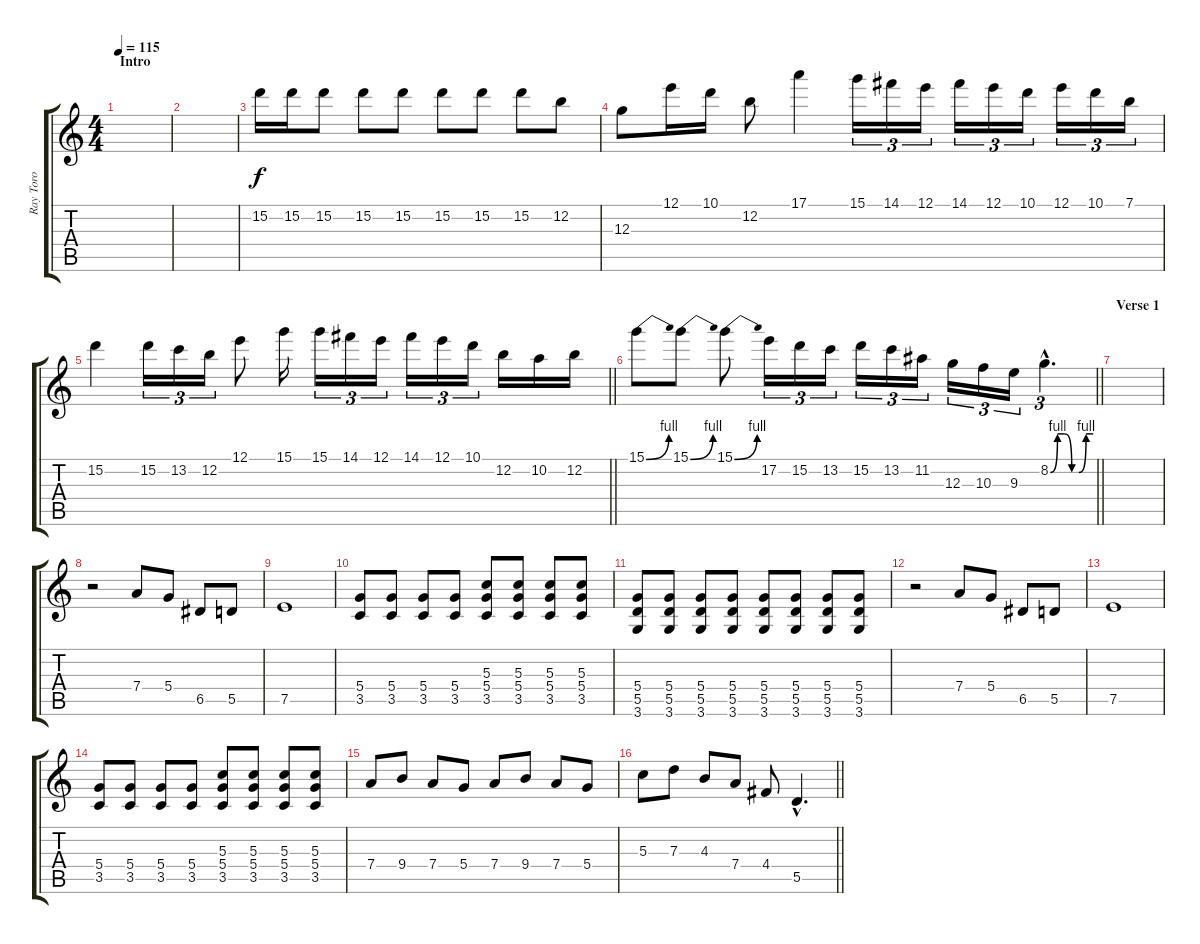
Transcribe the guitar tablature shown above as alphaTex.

\track ("Ray Toro" "Ray Toro") {instrument overdrivenguitar}
\staff {score tabs}
\tuning (E4 B3 G3 D3 A2 E2) {hide}
\ts (4 4)
\section ("" "Intro")
\tempo 115
\clef g2
\ks c
|
|
15.2.16 15.2.16 15.2.8 15.2.8 15.2.8 15.2.8 15.2.8 15.2.8 12.2.8 |
12.3.8 12.1.16 10.1.16 12.2.8 17.1.4 15.1.16{tu (3 2)} 14.1.16{tu (3 2)} 12.1.16{tu (3 2)} 14.1.16{tu (3 2)} 12.1.16{tu (3 2)} 10.1.16{tu (3 2)} 12.1.16{tu (3 2)} 10.1.16{tu (3 2)} 7.1.16{tu (3 2)} |
\barLineRight lightlight
15.2.4 15.2.16{tu (3 2)} 13.2.16{tu (3 2)} 12.2.16{tu (3 2)} 12.1.8 15.1.16 15.1.16{tu (3 2)} 14.1.16{tu (3 2)} 12.1.16{tu (3 2)} 14.1.16{tu (3 2)} 12.1.16{tu (3 2)} 10.1.16{tu (3 2)} 12.2.16 10.2.16 12.2.16 |
\barLineRight lightlight
15.1{be (bend 0 0 60 4)}.8 15.1{be (bend 0 0 60 4)}.8 15.1{be (bend 0 0 60 4)}.8 17.2.16{tu (3 2)} 15.2.16{tu (3 2)} 13.2.16{tu (3 2)} 15.2.16{tu (3 2)} 13.2.16{tu (3 2)} 11.2.16{tu (3 2)} 12.3.16{tu (3 2)} 10.3.16{tu (3 2)} 9.3.16{tu (3 2)} 8.2{be (custom 0 0 10 4 20 4 30 0 40 0 50 4 60 4) hac}.4{d tu (3 2)} |
\section ("" "Verse 1")
|
r.2 7.4.8 5.4.8 6.5.8 5.5.8 |
7.5.1 |
(5.4 3.5).8 (5.4 3.5).8 (5.4 3.5).8 (5.4 3.5).8 (5.3 5.4 3.5).8 (5.3 5.4 3.5).8 (5.3 5.4 3.5).8 (5.3 5.4 3.5).8 |
(5.4 5.5 3.6).8 (5.4 5.5 3.6).8 (5.4 5.5 3.6).8 (5.4 5.5 3.6).8 (5.4 5.5 3.6).8 (5.4 5.5 3.6).8 (5.4 5.5 3.6).8 (5.4 5.5 3.6).8 |
r.2 7.4.8 5.4.8 6.5.8 5.5.8 |
7.5.1 |
(5.4 3.5).8 (5.4 3.5).8 (5.4 3.5).8 (5.4 3.5).8 (5.3 5.4 3.5).8 (5.3 5.4 3.5).8 (5.3 5.4 3.5).8 (5.3 5.4 3.5).8 |
7.4.8 9.4.8 7.4.8 5.4.8 7.4.8 9.4.8 7.4.8 5.4.8 |
\barLineRight lightlight
5.3.8 7.3.8 4.3.8 7.4.8 4.4.8 5.5{hac}.4{d}
